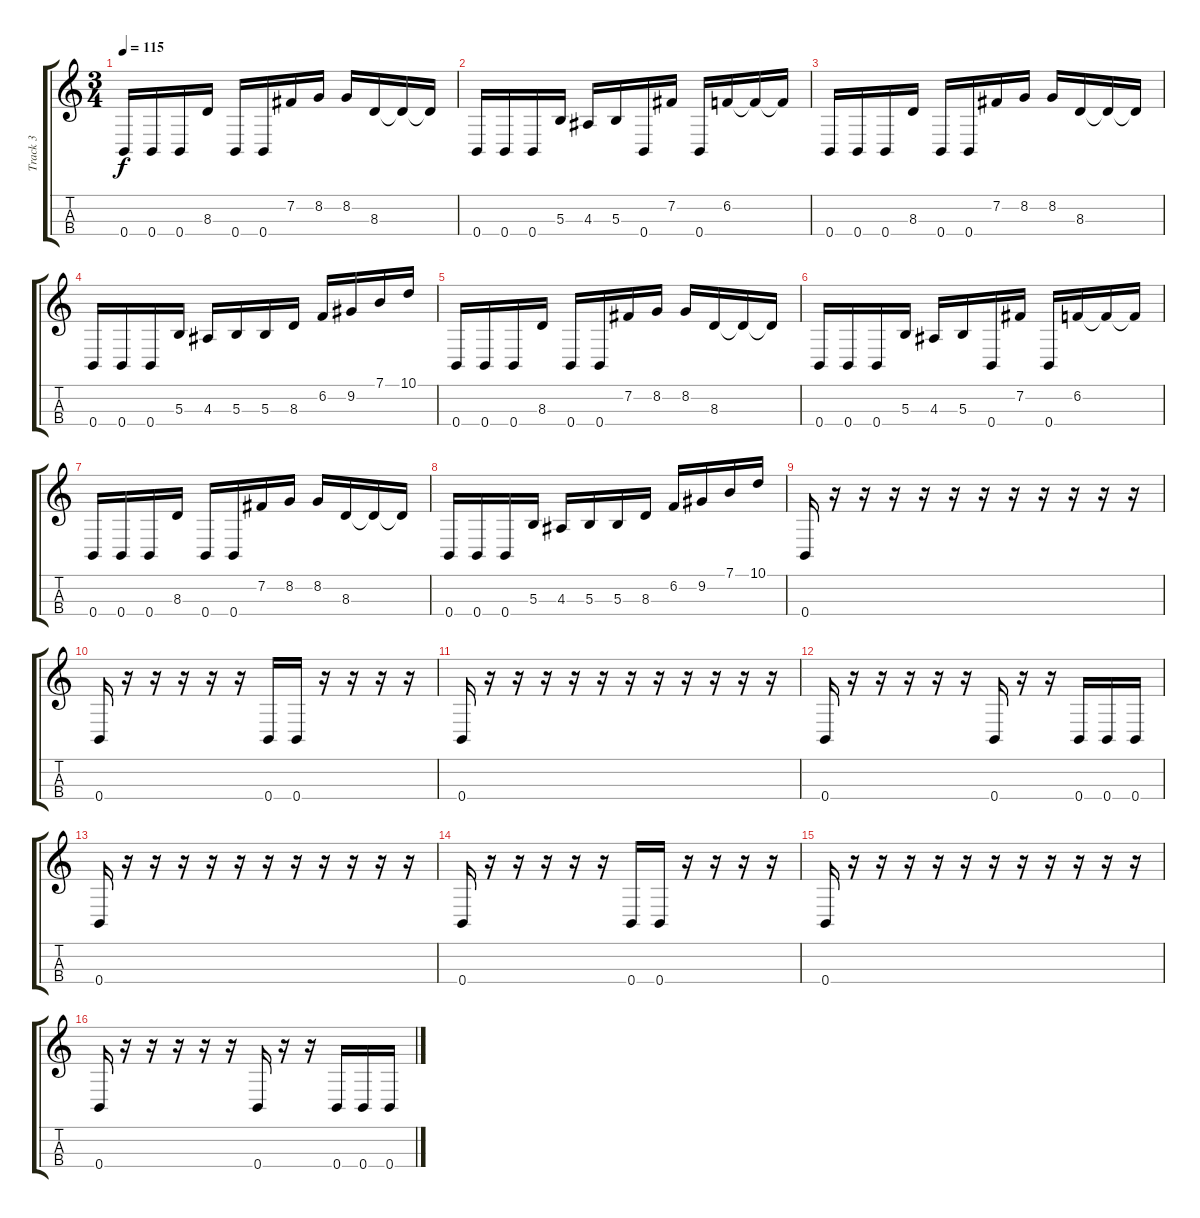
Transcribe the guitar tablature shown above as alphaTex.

\track ("Track 3" "Track 3") {instrument electricbasspick}
\staff {score tabs}
\tuning (E3 B2 Gb2 B1) {hide}
\ts (3 4)
\tempo 115
\clef g2
\ks c
0.4.16{dy f} 0.4.16 0.4.16 8.3.16 0.4.16 0.4.16 7.2.16 8.2.16 8.2.16 8.3.16 8.3{t}.16 8.3{t}.16 |
0.4.16 0.4.16 0.4.16 5.3.16 4.3.16 5.3.16 0.4.16 7.2.16 0.4.16 6.2.16 6.2{t}.16 6.2{t}.16 |
0.4.16 0.4.16 0.4.16 8.3.16 0.4.16 0.4.16 7.2.16 8.2.16 8.2.16 8.3.16 8.3{t}.16 8.3{t}.16 |
0.4.16 0.4.16 0.4.16 5.3.16 4.3.16 5.3.16 5.3.16 8.3.16 6.2.16 9.2.16 7.1.16 10.1.16 |
0.4.16 0.4.16 0.4.16 8.3.16 0.4.16 0.4.16 7.2.16 8.2.16 8.2.16 8.3.16 8.3{t}.16 8.3{t}.16 |
0.4.16 0.4.16 0.4.16 5.3.16 4.3.16 5.3.16 0.4.16 7.2.16 0.4.16 6.2.16 6.2{t}.16 6.2{t}.16 |
0.4.16 0.4.16 0.4.16 8.3.16 0.4.16 0.4.16 7.2.16 8.2.16 8.2.16 8.3.16 8.3{t}.16 8.3{t}.16 |
0.4.16 0.4.16 0.4.16 5.3.16 4.3.16 5.3.16 5.3.16 8.3.16 6.2.16 9.2.16 7.1.16 10.1.16 |
0.4.16 r.16 r.16 r.16 r.16 r.16 r.16 r.16 r.16 r.16 r.16 r.16 |
0.4.16 r.16 r.16 r.16 r.16 r.16 0.4.16 0.4.16 r.16 r.16 r.16 r.16 |
0.4.16 r.16 r.16 r.16 r.16 r.16 r.16 r.16 r.16 r.16 r.16 r.16 |
0.4.16 r.16 r.16 r.16 r.16 r.16 0.4.16 r.16 r.16 0.4.16 0.4.16 0.4.16 |
0.4.16 r.16 r.16 r.16 r.16 r.16 r.16 r.16 r.16 r.16 r.16 r.16 |
0.4.16 r.16 r.16 r.16 r.16 r.16 0.4.16 0.4.16 r.16 r.16 r.16 r.16 |
0.4.16 r.16 r.16 r.16 r.16 r.16 r.16 r.16 r.16 r.16 r.16 r.16 |
0.4.16 r.16 r.16 r.16 r.16 r.16 0.4.16 r.16 r.16 0.4.16 0.4.16 0.4.16
